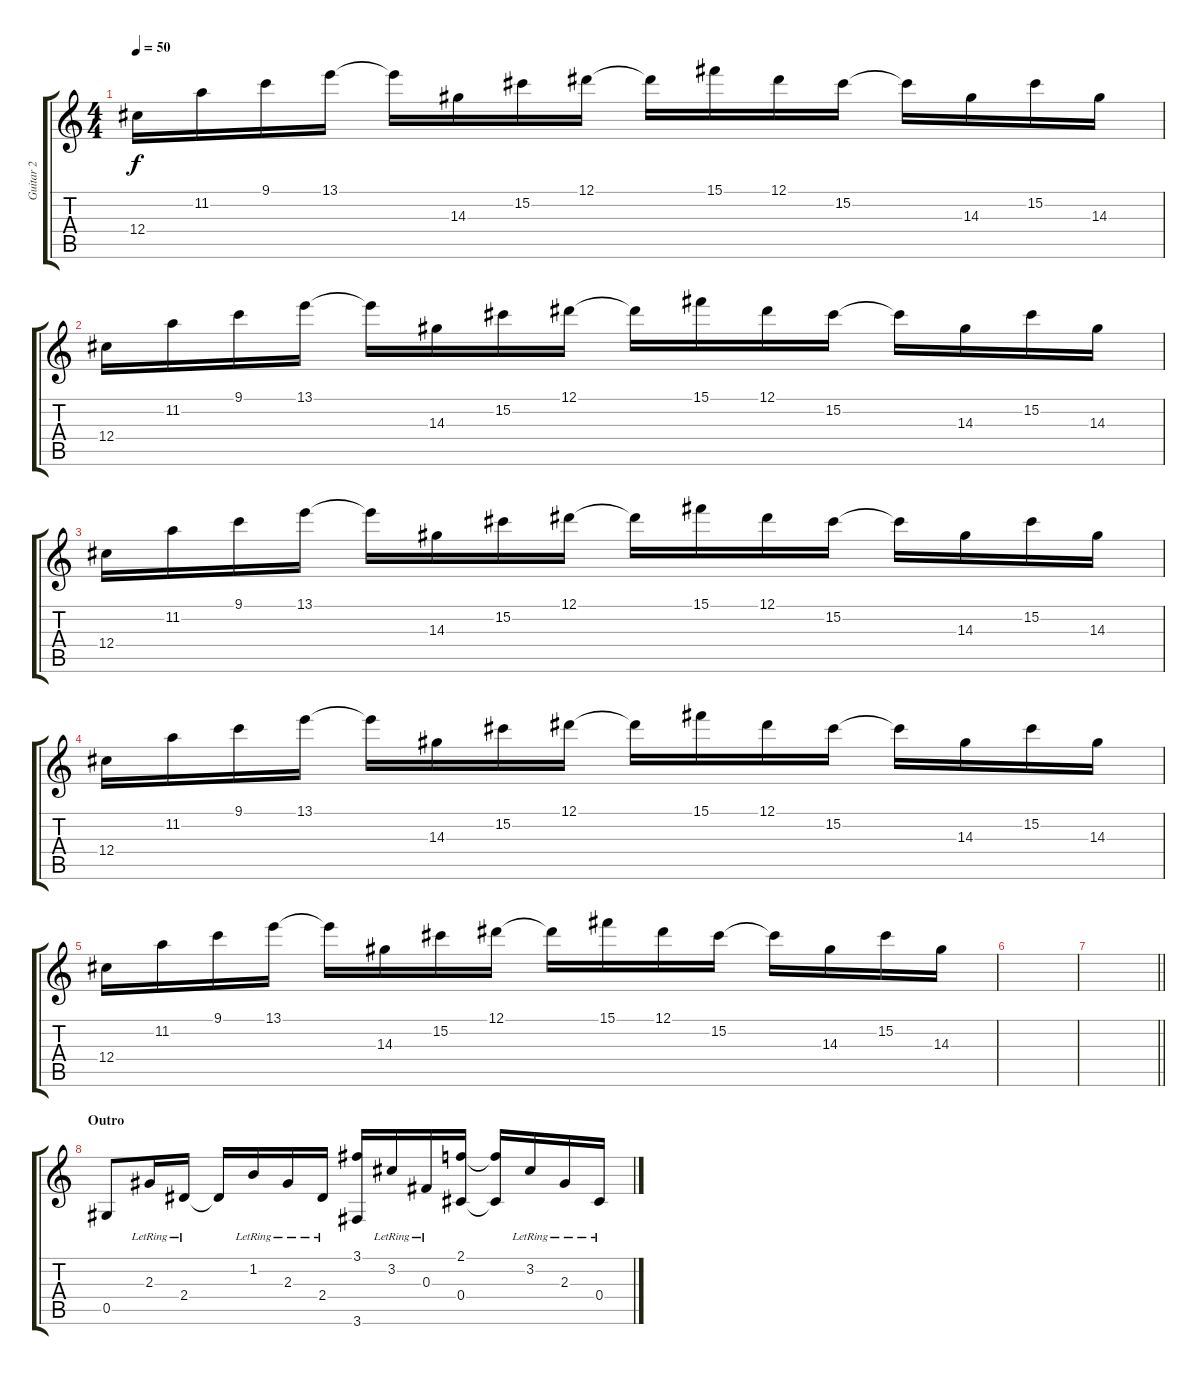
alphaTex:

\track ("Guitar 2" "Guitar 2") {instrument acousticguitarsteel}
\staff {score tabs}
\tuning (Eb4 Bb3 Gb3 Db3 Ab2 Eb2) {hide}
\ts (4 4)
\tempo 50
\clef g2
\ks c
12.4.16{dy f} 11.2.16 9.1.16 13.1.16 13.1{t}.16 14.3.16 15.2.16 12.1.16 12.1{t}.16 15.1.16 12.1.16 15.2.16 15.2{t}.16 14.3.16 15.2.16 14.3.16 |
12.4.16 11.2.16 9.1.16 13.1.16 13.1{t}.16 14.3.16 15.2.16 12.1.16 12.1{t}.16 15.1.16 12.1.16 15.2.16 15.2{t}.16 14.3.16 15.2.16 14.3.16 |
12.4.16 11.2.16 9.1.16 13.1.16 13.1{t}.16 14.3.16 15.2.16 12.1.16 12.1{t}.16 15.1.16 12.1.16 15.2.16 15.2{t}.16 14.3.16 15.2.16 14.3.16 |
12.4.16 11.2.16 9.1.16 13.1.16 13.1{t}.16 14.3.16 15.2.16 12.1.16 12.1{t}.16 15.1.16 12.1.16 15.2.16 15.2{t}.16 14.3.16 15.2.16 14.3.16 |
12.4.16 11.2.16 9.1.16 13.1.16 13.1{t}.16 14.3.16 15.2.16 12.1.16 12.1{t}.16 15.1.16 12.1.16 15.2.16 15.2{t}.16 14.3.16 15.2.16 14.3.16 |
|
\barLineRight lightlight
|
\section ("" "Outro")
0.5.8{volume 8} 2.3{lr}.16 2.4{lr}.16 2.4{t}.16 1.2{lr}.16 2.3{lr}.16 2.4{lr}.16 (3.1 3.6).16 3.2{lr}.16 0.3{lr}.16 (2.1 0.4).16 (2.1{t} 0.4{t}).16 3.2{lr}.16 2.3{lr}.16 0.4{lr}.16
